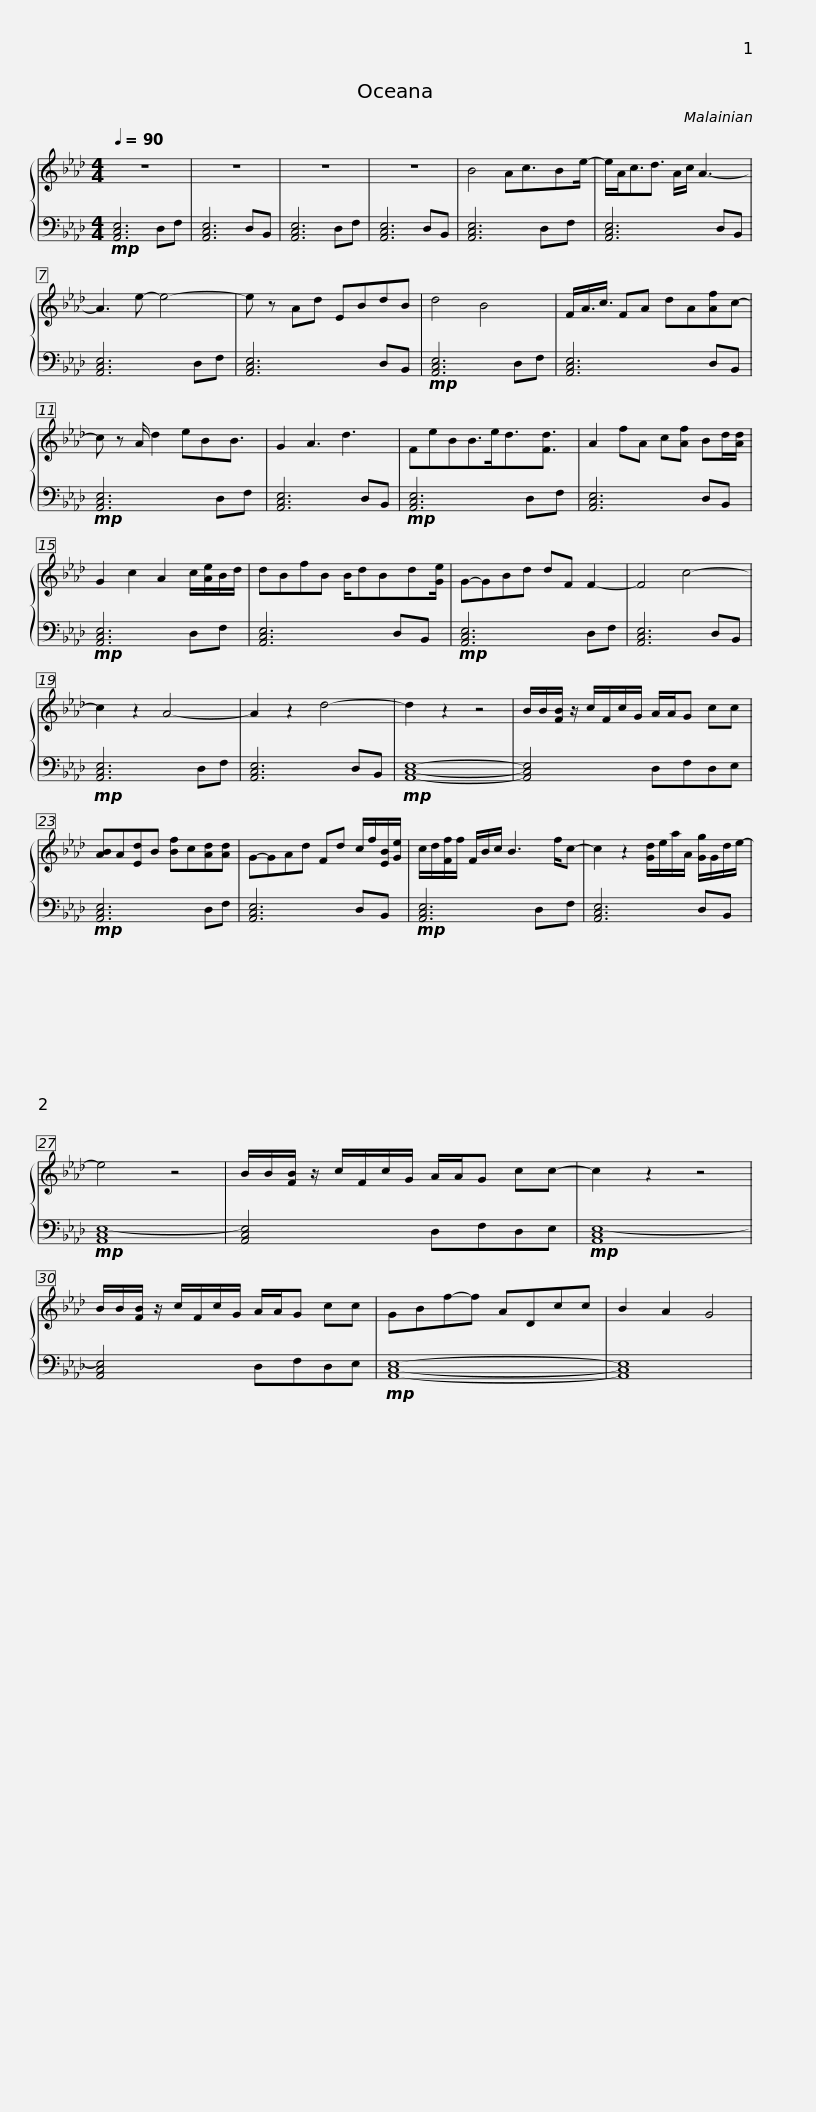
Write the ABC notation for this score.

X:1
%%score { 1 | 2 }
L:1/8
Q:1/4=90
M:4/4
I:linebreak $
K:Ab
V:1 treble
V:2 bass
V:1
 z8 | z8 | z8 | z8 | B4 Ac3/2Be/- | %5
 e/A<cd3/2 A/c/ A3- | A3 e- e4- |$ e z Ad EBdB | d4 B4 | F/A3/4c3/4 FA dA[Af]c- | %10
 c z A/ d2 eBB3/2 | G2 A3 d3 |$ FeBB>ed3/2[Fd]3/2 | A2 fA c[Af] Bd/[Ad]/ | G2 c2 A2 c/[Ae]/B/d/ | %15
 dBfB B/dBd[Ge]/ | G-GBd dF F2- |$ F4 c4- | c2 z2 A4- | A2 z2 d4- | %20
 d2 z2 z4 | B/B/[FB]/ z/ c/F/c/G/ A/A/G cc | [AB]A[Ed]B [Bf]c[Ad][Ad] |$ G-GAd Fd c/f/[EB]/[Ge]/ | c/d/[Ff]/f/ F/B/c/ B3 f/c- | %25
 c2 z2 [Gd]/e/a/A/ [Gg]/G/d/e/- | e4 z4 | B/B/[FB]/ z/ c/F/c/G/ A/A/G cc- |$ c2 z2 z4 | B/B/[FB]/ z/ c/F/c/G/ A/A/G cc | %30
 GBf-f ADcc | B2 A2 G4 | %32
V:2
!mp! [A,,C,E,]6 D,F, | [A,,C,E,]6 D,B,, | [A,,C,E,]6 D,F, | [A,,C,E,]6 D,B,, | [A,,C,E,]6 D,F, | %5
 [A,,C,E,]6 D,B,, | [A,,C,E,]6 D,F, |$ [A,,C,E,]6 D,B,, |!mp! [A,,C,E,]6 D,F, | [A,,C,E,]6 D,B,, | %10
!mp! [A,,C,E,]6 D,F, | [A,,C,E,]6 D,B,, |$!mp! [A,,C,E,]6 D,F, | [A,,C,E,]6 D,B,, |!mp! [A,,C,E,]6 D,F, | %15
 [A,,C,E,]6 D,B,, |!mp! [A,,C,E,]6 D,F, |$ [A,,C,E,]6 D,B,, |!mp! [A,,C,E,]6 D,F, | [A,,C,E,]6 D,B,, | %20
!mp! [A,,C,E,]8- | [A,,C,E,]4 D,F,D,E, |!mp! [A,,C,E,]6 D,F, |$ [A,,C,E,]6 D,B,, |!mp! [A,,C,E,]6 D,F, | %25
 [A,,C,E,]6 D,B,, |!mp! [A,,C,E,-]8 | [A,,C,E,]4 D,F,D,E, |$!mp! [A,,C,E,-]8 | [A,,C,E,]4 D,F,D,E, | %30
!mp! [A,,C,E,]8- | [A,,C,E,]8 | %32
